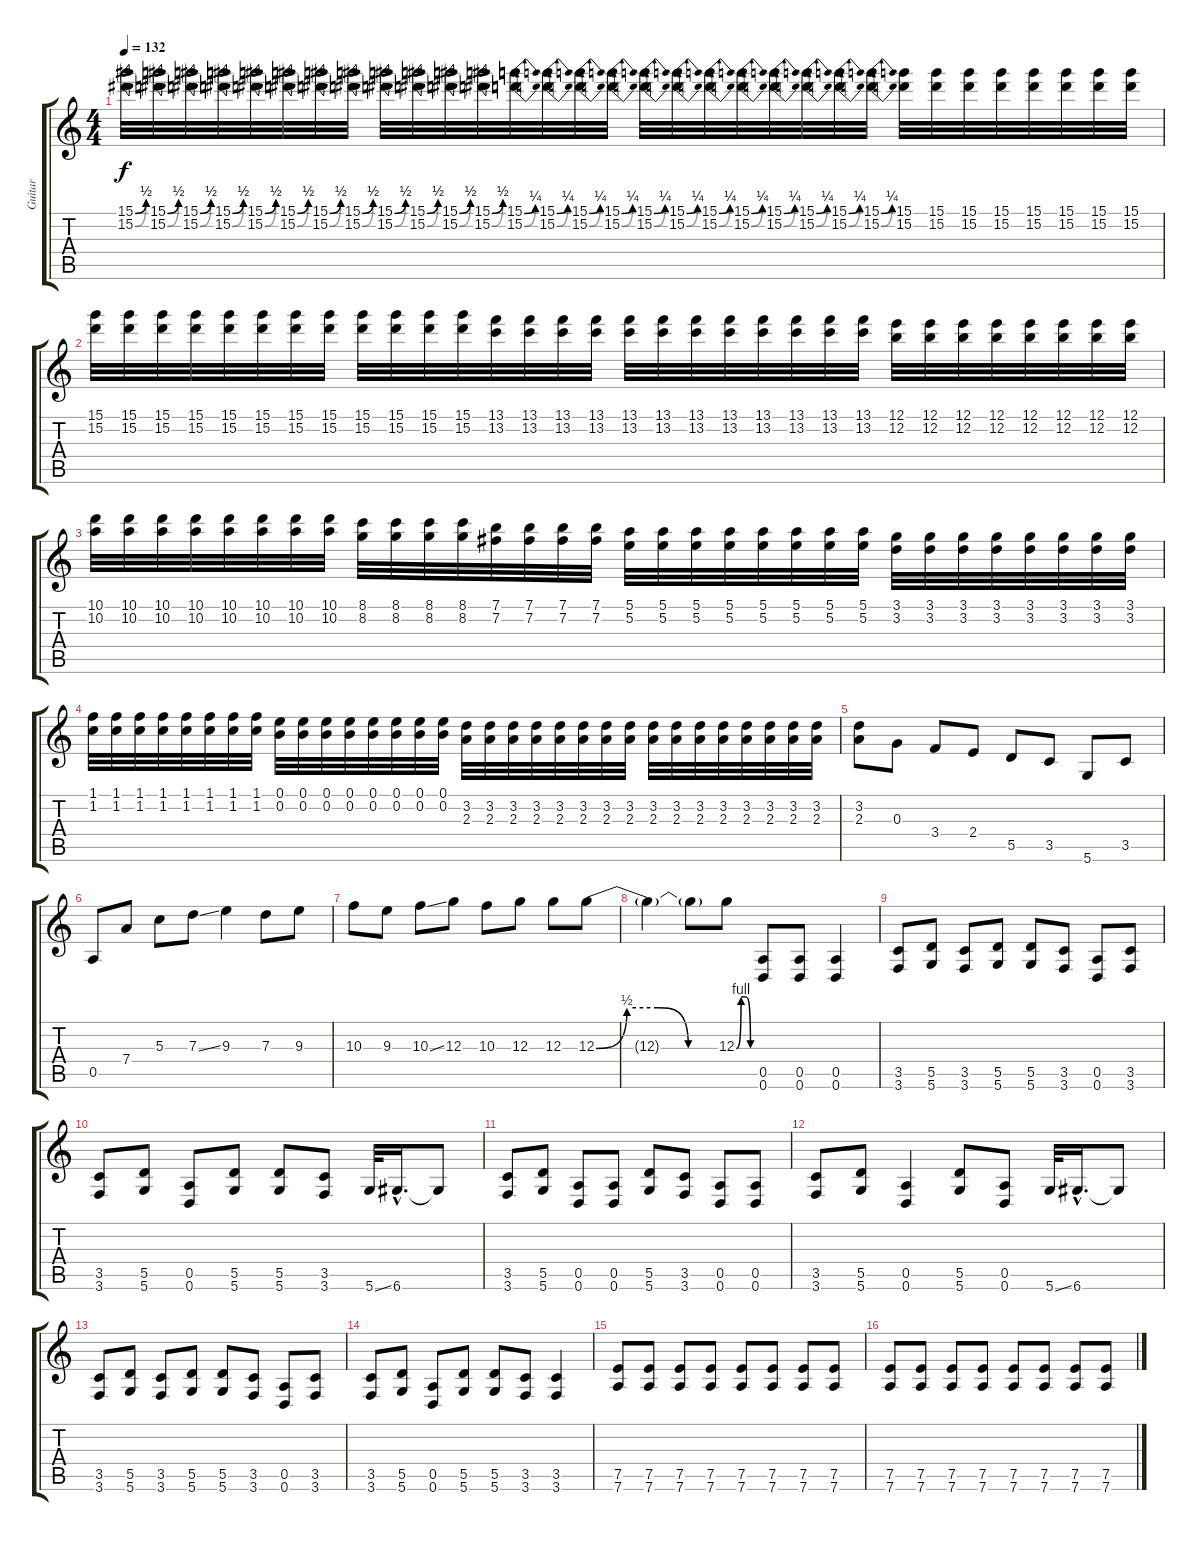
\track ("Guitar" "Guitar") {instrument distortionguitar}
\staff {score tabs}
\tuning (E4 B3 G3 D3 A2 D2) {hide}
\ts (4 4)
\tempo 132
\clef g2
\ks c
(15.1{be (bend 0 0 60 2)} 15.2{be (bend 0 0 60 2)}).32{dy f} (15.1{be (bend 0 0 60 2)} 15.2{be (bend 0 0 60 2)}).32 (15.1{be (bend 0 0 60 2)} 15.2{be (bend 0 0 60 2)}).32 (15.1{be (bend 0 0 60 2)} 15.2{be (bend 0 0 60 2)}).32 (15.1{be (bend 0 0 60 2)} 15.2{be (bend 0 0 60 2)}).32 (15.1{be (bend 0 0 60 2)} 15.2{be (bend 0 0 60 2)}).32 (15.1{be (bend 0 0 60 2)} 15.2{be (bend 0 0 60 2)}).32 (15.1{be (bend 0 0 60 2)} 15.2{be (bend 0 0 60 2)}).32 (15.1{be (bend 0 0 60 2)} 15.2{be (bend 0 0 60 2)}).32 (15.1{be (bend 0 0 60 2)} 15.2{be (bend 0 0 60 2)}).32 (15.1{be (bend 0 0 60 2)} 15.2{be (bend 0 0 60 2)}).32 (15.1{be (bend 0 0 60 2)} 15.2{be (bend 0 0 60 2)}).32 (15.1{be (bend 0 0 60 1)} 15.2{be (bend 0 0 60 1)}).32 (15.1{be (bend 0 0 60 1)} 15.2{be (bend 0 0 60 1)}).32 (15.1{be (bend 0 0 60 1)} 15.2{be (bend 0 0 60 1)}).32 (15.1{be (bend 0 0 60 1)} 15.2{be (bend 0 0 60 1)}).32 (15.1{be (bend 0 0 60 1)} 15.2{be (bend 0 0 60 1)}).32 (15.1{be (bend 0 0 60 1)} 15.2{be (bend 0 0 60 1)}).32 (15.1{be (bend 0 0 60 1)} 15.2{be (bend 0 0 60 1)}).32 (15.1{be (bend 0 0 60 1)} 15.2{be (bend 0 0 60 1)}).32 (15.1{be (bend 0 0 60 1)} 15.2{be (bend 0 0 60 1)}).32 (15.1{be (bend 0 0 60 1)} 15.2{be (bend 0 0 60 1)}).32 (15.1{be (bend 0 0 60 1)} 15.2{be (bend 0 0 60 1)}).32 (15.1{be (bend 0 0 60 1)} 15.2{be (bend 0 0 60 1)}).32 (15.1 15.2).32 (15.1 15.2).32 (15.1 15.2).32 (15.1 15.2).32 (15.1 15.2).32 (15.1 15.2).32 (15.1 15.2).32 (15.1 15.2).32 |
(15.1 15.2).32 (15.1 15.2).32 (15.1 15.2).32 (15.1 15.2).32 (15.1 15.2).32 (15.1 15.2).32 (15.1 15.2).32 (15.1 15.2).32 (15.1 15.2).32 (15.1 15.2).32 (15.1 15.2).32 (15.1 15.2).32 (13.1 13.2).32 (13.1 13.2).32 (13.1 13.2).32 (13.1 13.2).32 (13.1 13.2).32 (13.1 13.2).32 (13.1 13.2).32 (13.1 13.2).32 (13.1 13.2).32 (13.1 13.2).32 (13.1 13.2).32 (13.1 13.2).32 (12.1 12.2).32 (12.1 12.2).32 (12.1 12.2).32 (12.1 12.2).32 (12.1 12.2).32 (12.1 12.2).32 (12.1 12.2).32 (12.1 12.2).32 |
(10.1 10.2).32 (10.1 10.2).32 (10.1 10.2).32 (10.1 10.2).32 (10.1 10.2).32 (10.1 10.2).32 (10.1 10.2).32 (10.1 10.2).32 (8.1 8.2).32 (8.1 8.2).32 (8.1 8.2).32 (8.1 8.2).32 (7.1 7.2).32 (7.1 7.2).32 (7.1 7.2).32 (7.1 7.2).32 (5.1 5.2).32 (5.1 5.2).32 (5.1 5.2).32 (5.1 5.2).32 (5.1 5.2).32 (5.1 5.2).32 (5.1 5.2).32 (5.1 5.2).32 (3.1 3.2).32 (3.1 3.2).32 (3.1 3.2).32 (3.1 3.2).32 (3.1 3.2).32 (3.1 3.2).32 (3.1 3.2).32 (3.1 3.2).32 |
(1.1 1.2).32 (1.1 1.2).32 (1.1 1.2).32 (1.1 1.2).32 (1.1 1.2).32 (1.1 1.2).32 (1.1 1.2).32 (1.1 1.2).32 (0.1 0.2).32 (0.1 0.2).32 (0.1 0.2).32 (0.1 0.2).32 (0.1 0.2).32 (0.1 0.2).32 (0.1 0.2).32 (0.1 0.2).32 (3.2 2.3).32 (3.2 2.3).32 (3.2 2.3).32 (3.2 2.3).32 (3.2 2.3).32 (3.2 2.3).32 (3.2 2.3).32 (3.2 2.3).32 (3.2 2.3).32 (3.2 2.3).32 (3.2 2.3).32 (3.2 2.3).32 (3.2 2.3).32 (3.2 2.3).32 (3.2 2.3).32 (3.2 2.3).32 |
(3.2 2.3).8 0.3.8 3.4.8 2.4.8 5.5.8 3.5.8 5.6.8 3.5.8 |
0.5.8 7.4.8 5.3.8 7.3{ss}.8 9.3.4 7.3.8 9.3.8 |
10.3.8 9.3.8 10.3{ss}.8 12.3.8 10.3.8 12.3.8 12.3.8 12.3{be (custom 0 0 15 2 30 2 45 0 60 0)}.8 |
12.3{t}.4 12.3{t}.8 12.3{be (custom 0 0 15 4 30 4 45 0 60 0)}.8 (0.5 0.6).8 (0.5 0.6).8 (0.5 0.6).4 |
(3.5 3.6).8 (5.5 5.6).8 (3.5 3.6).8 (5.5 5.6).8 (5.5 5.6).8 (3.5 3.6).8 (0.5 0.6).8 (3.5 3.6).8 |
(3.5 3.6).8 (5.5 5.6).8 (0.5 0.6).8 (5.5 5.6).8 (5.5 5.6).8 (3.5 3.6).8 5.6{ss}.32 6.6{hac}.16{d} 6.6{t}.8 |
(3.5 3.6).8 (5.5 5.6).8 (0.5 0.6).8 (0.5 0.6).8 (5.5 5.6).8 (3.5 3.6).8 (0.5 0.6).8 (0.5 0.6).8 |
(3.5 3.6).8 (5.5 5.6).8 (0.5 0.6).4 (5.5 5.6).8 (0.5 0.6).8 5.6{ss}.32 6.6{hac}.16{d} 6.6{t}.8 |
(3.5 3.6).8 (5.5 5.6).8 (3.5 3.6).8 (5.5 5.6).8 (5.5 5.6).8 (3.5 3.6).8 (0.5 0.6).8 (3.5 3.6).8 |
(3.5 3.6).8 (5.5 5.6).8 (0.5 0.6).8 (5.5 5.6).8 (5.5 5.6).8 (3.5 3.6).8 (3.5 3.6).4 |
(7.5 7.6).8 (7.5 7.6).8 (7.5 7.6).8 (7.5 7.6).8 (7.5 7.6).8 (7.5 7.6).8 (7.5 7.6).8 (7.5 7.6).8 |
(7.5 7.6).8 (7.5 7.6).8 (7.5 7.6).8 (7.5 7.6).8 (7.5 7.6).8 (7.5 7.6).8 (7.5 7.6).8 (7.5 7.6).8
